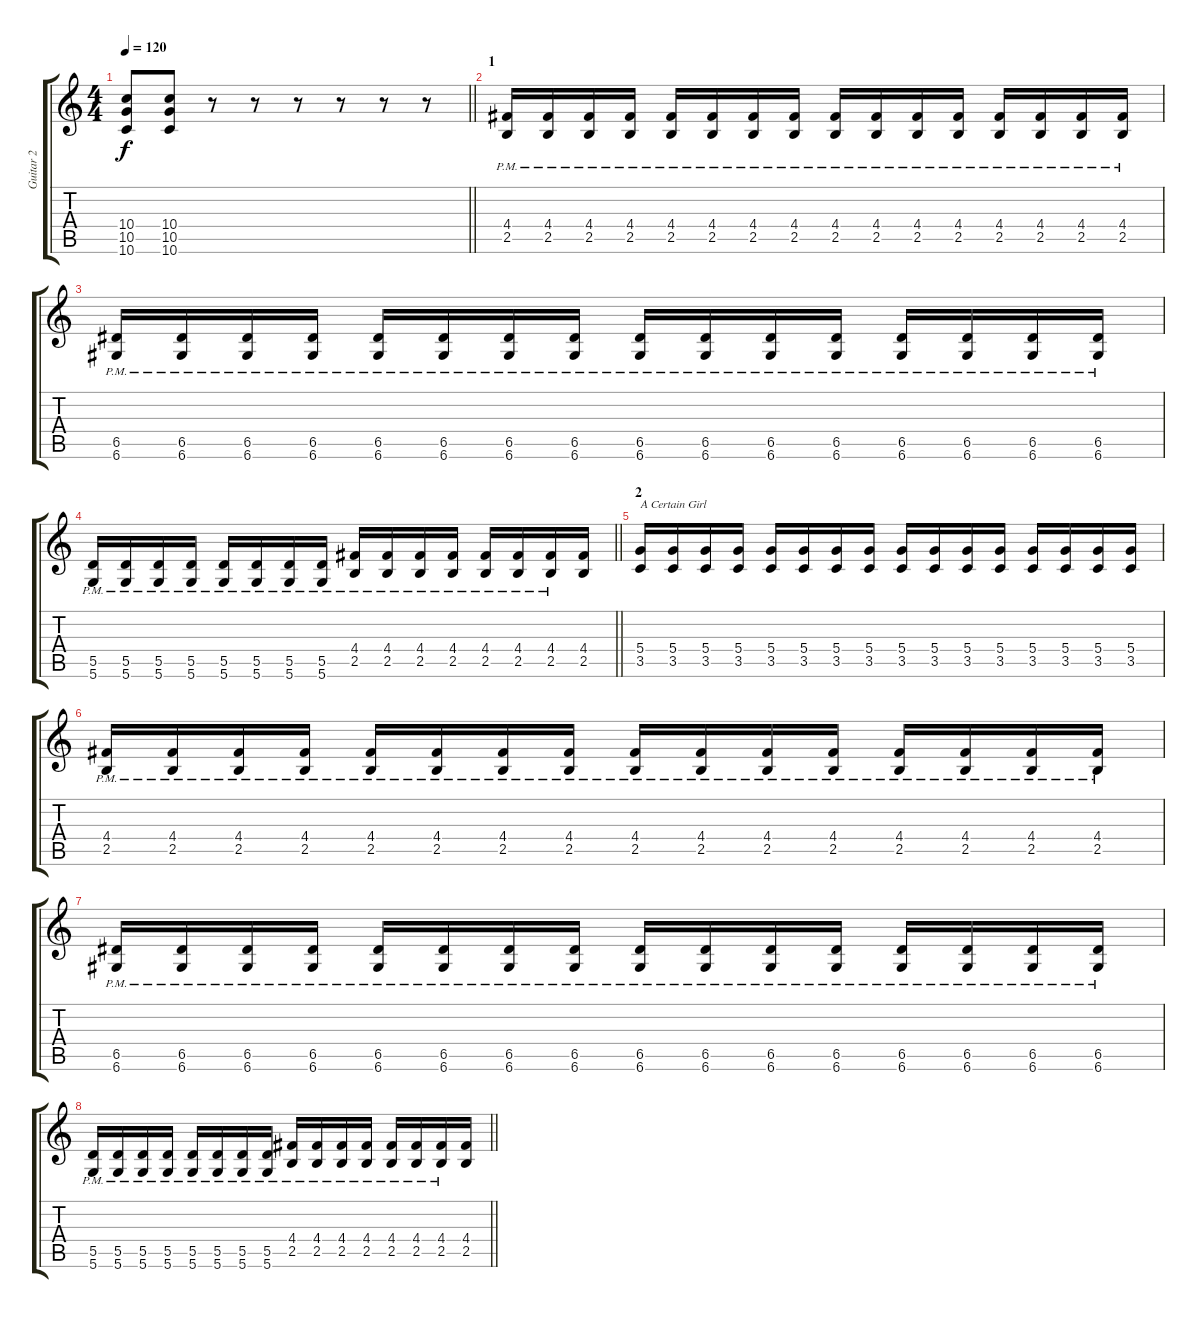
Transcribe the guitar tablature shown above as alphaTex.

\track ("Guitar 2" "Guitar 2") {instrument overdrivenguitar}
\staff {score tabs}
\tuning (E4 B3 G3 D3 A2 D2) {hide}
\ts (4 4)
\tempo 120
\clef g2
\barLineRight lightlight
\ks c
(10.4 10.5 10.6).8{dy f} (10.4 10.5 10.6).8 r.8 r.8 r.8 r.8 r.8 r.8 |
\section ("" "1")
(4.4{pm} 2.5).16 (4.4{pm} 2.5).16 (4.4{pm} 2.5).16 (4.4{pm} 2.5).16 (4.4{pm} 2.5).16 (4.4{pm} 2.5).16 (4.4{pm} 2.5).16 (4.4{pm} 2.5).16 (4.4{pm} 2.5).16 (4.4{pm} 2.5).16 (4.4{pm} 2.5).16 (4.4{pm} 2.5).16 (4.4{pm} 2.5).16 (4.4{pm} 2.5).16 (4.4{pm} 2.5).16 (4.4{pm} 2.5).16 |
(6.5{pm} 6.6).16 (6.5{pm} 6.6).16 (6.5{pm} 6.6).16 (6.5{pm} 6.6).16 (6.5{pm} 6.6).16 (6.5{pm} 6.6).16 (6.5{pm} 6.6).16 (6.5{pm} 6.6).16 (6.5{pm} 6.6).16 (6.5{pm} 6.6).16 (6.5{pm} 6.6).16 (6.5{pm} 6.6).16 (6.5{pm} 6.6).16 (6.5{pm} 6.6).16 (6.5{pm} 6.6).16 (6.5{pm} 6.6).16 |
\barLineRight lightlight
(5.5{pm} 5.6).16 (5.5{pm} 5.6).16 (5.5{pm} 5.6).16 (5.5{pm} 5.6).16 (5.5{pm} 5.6).16 (5.5{pm} 5.6).16 (5.5{pm} 5.6).16 (5.5{pm} 5.6).16 (4.4 2.5{pm}).16 (4.4 2.5{pm}).16 (4.4 2.5{pm}).16 (4.4 2.5{pm}).16 (4.4 2.5{pm}).16 (4.4 2.5{pm}).16 (4.4 2.5{pm}).16 (4.4 2.5).16 |
\section ("" "2")
(5.4 3.5).16{txt "A Certain Girl"} (5.4 3.5).16 (5.4 3.5).16 (5.4 3.5).16 (5.4 3.5).16 (5.4 3.5).16 (5.4 3.5).16 (5.4 3.5).16 (5.4 3.5).16 (5.4 3.5).16 (5.4 3.5).16 (5.4 3.5).16 (5.4 3.5).16 (5.4 3.5).16 (5.4 3.5).16 (5.4 3.5).16 |
(4.4{pm} 2.5).16 (4.4{pm} 2.5).16 (4.4{pm} 2.5).16 (4.4{pm} 2.5).16 (4.4{pm} 2.5).16 (4.4{pm} 2.5).16 (4.4{pm} 2.5).16 (4.4{pm} 2.5).16 (4.4{pm} 2.5).16 (4.4{pm} 2.5).16 (4.4{pm} 2.5).16 (4.4{pm} 2.5).16 (4.4{pm} 2.5).16 (4.4{pm} 2.5).16 (4.4{pm} 2.5).16 (4.4{pm} 2.5).16 |
(6.5{pm} 6.6).16 (6.5{pm} 6.6).16 (6.5{pm} 6.6).16 (6.5{pm} 6.6).16 (6.5{pm} 6.6).16 (6.5{pm} 6.6).16 (6.5{pm} 6.6).16 (6.5{pm} 6.6).16 (6.5{pm} 6.6).16 (6.5{pm} 6.6).16 (6.5{pm} 6.6).16 (6.5{pm} 6.6).16 (6.5{pm} 6.6).16 (6.5{pm} 6.6).16 (6.5{pm} 6.6).16 (6.5{pm} 6.6).16 |
\barLineRight lightlight
(5.5{pm} 5.6).16 (5.5{pm} 5.6).16 (5.5{pm} 5.6).16 (5.5{pm} 5.6).16 (5.5{pm} 5.6).16 (5.5{pm} 5.6).16 (5.5{pm} 5.6).16 (5.5{pm} 5.6).16 (4.4 2.5{pm}).16 (4.4 2.5{pm}).16 (4.4 2.5{pm}).16 (4.4 2.5{pm}).16 (4.4 2.5{pm}).16 (4.4 2.5{pm}).16 (4.4 2.5{pm}).16 (4.4 2.5).16
